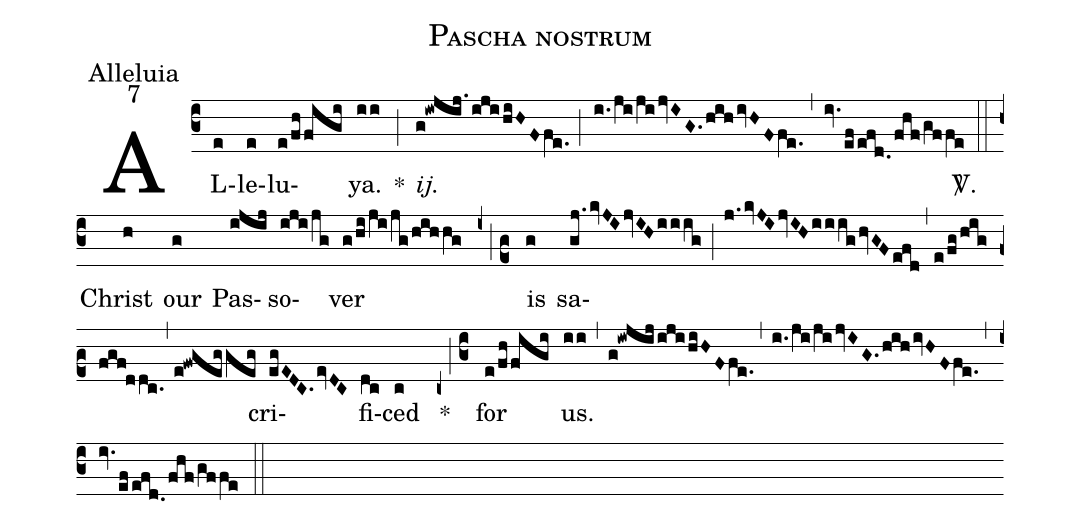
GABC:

name:Pascha nostrum;
office-part:Alleluia;
mode:7;
%%
(c3) AL(e)le(e)lu(e/fh/figi)ya.(ii) *(;) <i>ij.</i>(g!iwjij.1/iji/hiHF/fe.) (;) (i./ji/ji/jvIG./hih/ivHFfe.) (,) (iv./ef/efd.0/fhf/gffe) <sp>V/</sp>.(::) Christ(h) our(g) Pas(ijij)so(iji/jg)ver(g/hi/ji/jg/hihhg) (z0;c2) is(g) sa(gj.1/kvJI/jvIH/iiig;j.1/kvJI/jvIH/iiig/hvGF/efd,e/fg/hig/fgf!ddc.,e!fwgeggeg)cri(egEDC./evDC)fi(dc)ced(c) *(z0;c3) for(e/fh/figi) us.(ii) (,) (g!iwjij/iji/hiHFfe.) (,) (i./ji/ji/jvIG./hih/ivHFfe.) (,) (iv./ef/efd.0/fhf/gffe) (::)
